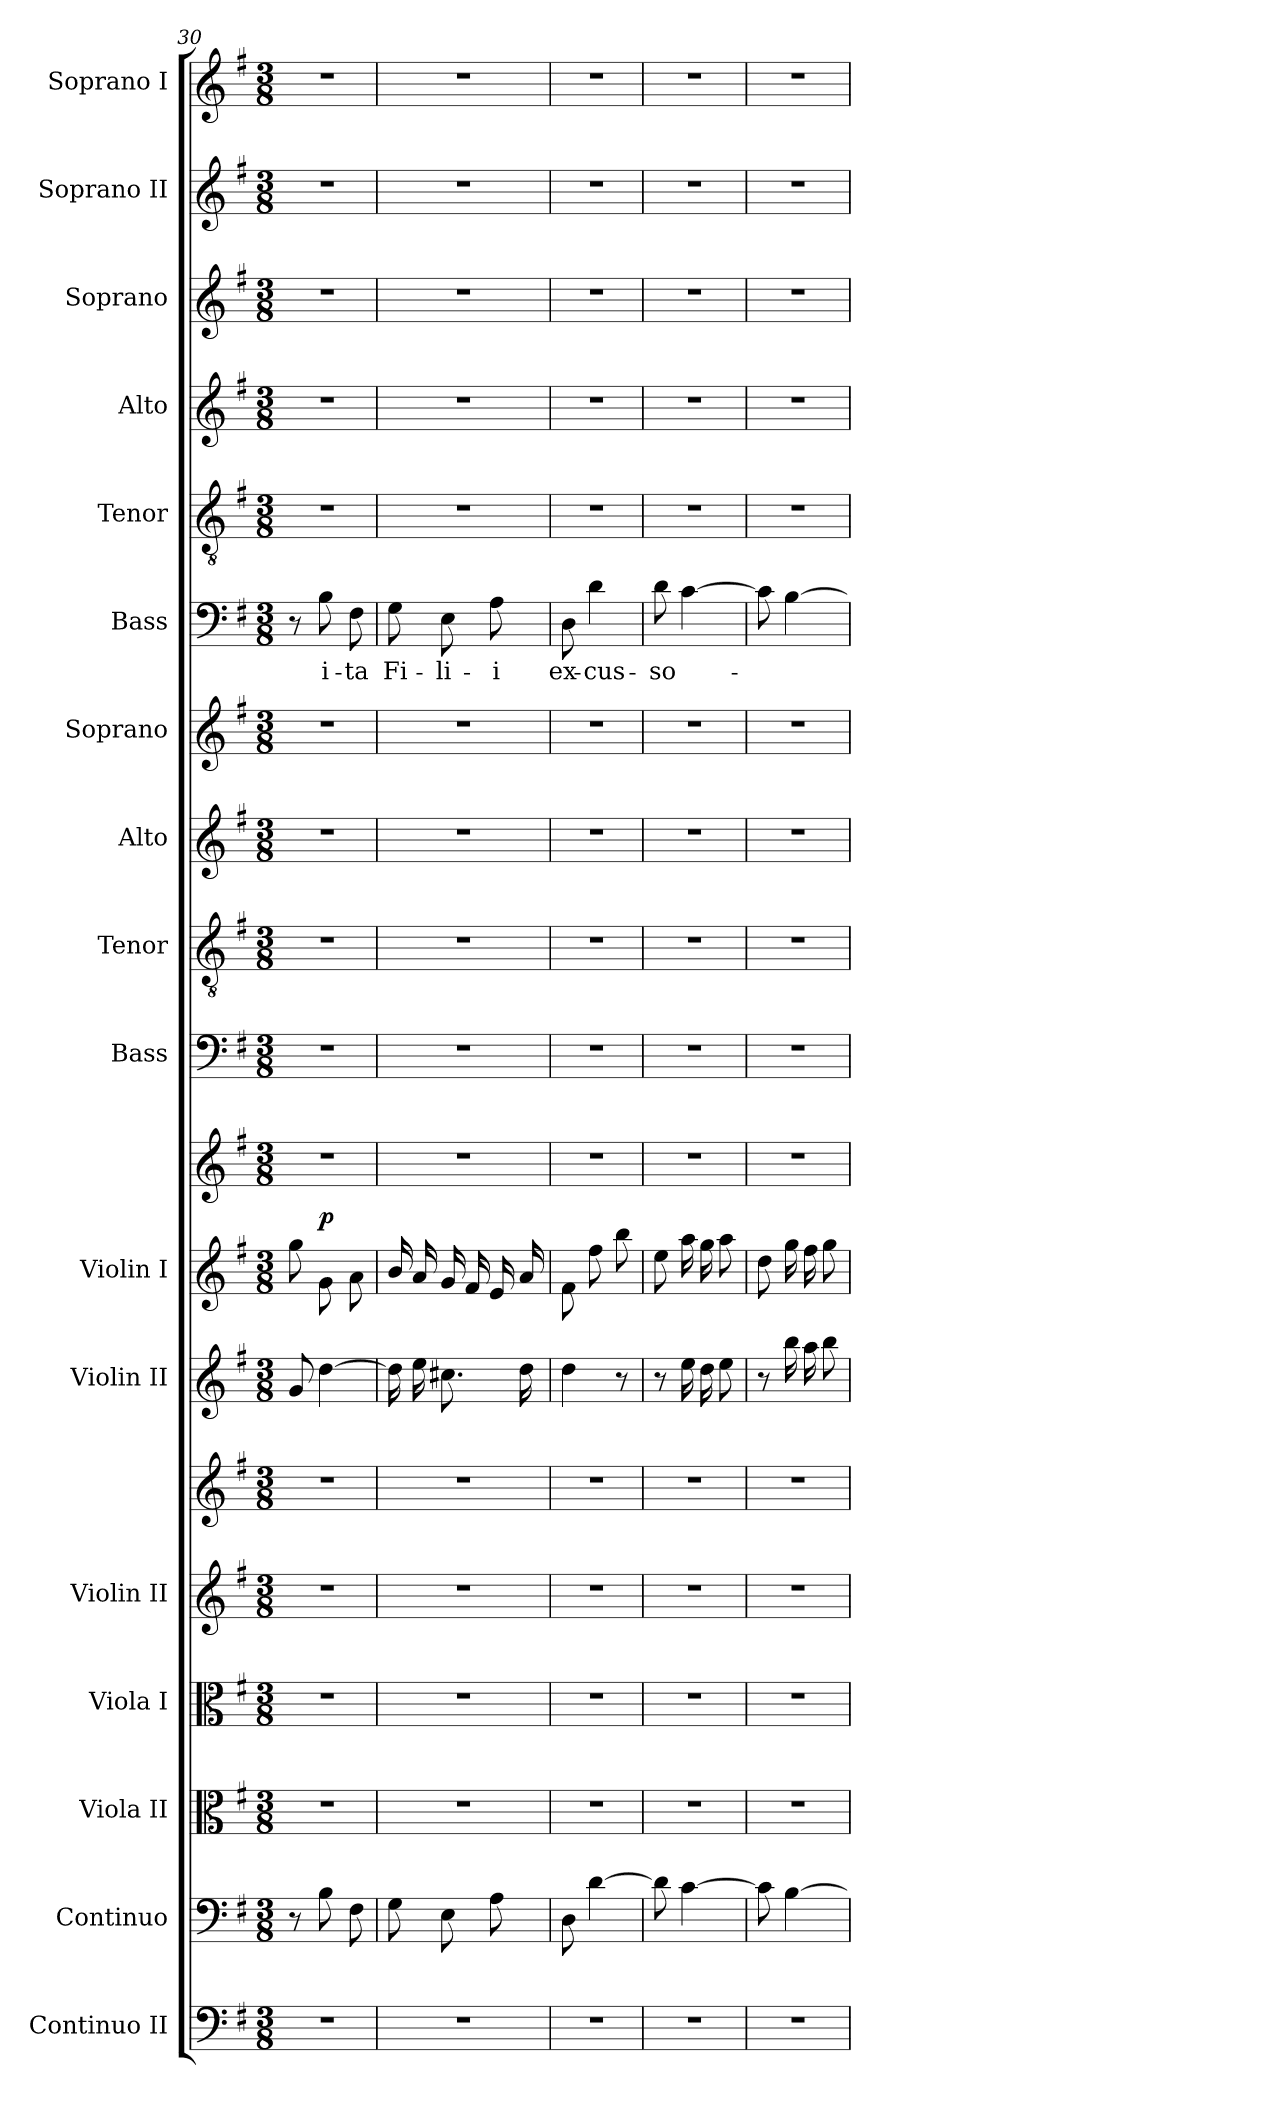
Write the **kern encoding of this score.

**kern	**kern	**kern	**kern	**kern	**kern	**kern	**kern	**kern	**dynam	**kern	**kern	**kern	**kern	**kern	**text	**kern	**kern	**kern	**kern	**kern
*part17	*part16	*part15	*part14	*part13	*part13	*part12	*part11	*part11	*part11	*part10	*part9	*part8	*part7	*part6	*part6	*part5	*part4	*part3	*part2	*part1
*staff19	*staff18	*staff17	*staff16	*staff15	*staff14	*staff13	*staff12	*staff11	*staff11/12	*staff10	*staff9	*staff8	*staff7	*staff6	*staff6	*staff5	*staff4	*staff3	*staff2	*staff1
*I"Continuo II	*I"Continuo	*I"Viola II	*I"Viola I	*I"Violin II	*	*I"Violin II	*I"Violin I	*	*	*I"Bass	*I"Tenor	*I"Alto	*I"Soprano	*I"Bass	*	*I"Tenor	*I"Alto	*I"Soprano	*I"Soprano II	*I"Soprano I
*	*	*I'Vla	*I'Vla	*I'Vln II	*	*I'Vln II	*I'Vln I	*	*	*I'B.	*I'T.	*I'A.	*I'S.	*I'B.	*	*I'T.	*I'A.	*I'S.	*I'S.	*I'S.
*clefF4	*clefF4	*clefC3	*clefC3	*clefG2	*clefG2	*clefG2	*clefG2	*clefG2	*	*clefF4	*clefGv2	*clefG2	*clefG2	*clefF4	*	*clefGv2	*clefG2	*clefG2	*clefG2	*clefG2
*	*	*	*	*	*	*	*	*	*	*	*ITrd7c12	*	*	*	*	*ITrd7c12	*	*	*	*
*k[f#]	*k[f#]	*k[f#]	*k[f#]	*k[f#]	*k[f#]	*k[f#]	*k[f#]	*k[f#]	*	*k[f#]	*k[f#]	*k[f#]	*k[f#]	*k[f#]	*	*k[f#]	*k[f#]	*k[f#]	*k[f#]	*k[f#]
*G:	*G:	*G:	*G:	*G:	*G:	*G:	*G:	*G:	*	*G:	*G:	*G:	*G:	*G:	*	*G:	*G:	*G:	*G:	*G:
*M3/8	*M3/8	*M3/8	*M3/8	*M3/8	*M3/8	*M3/8	*M3/8	*M3/8	*	*M3/8	*M3/8	*M3/8	*M3/8	*M3/8	*	*M3/8	*M3/8	*M3/8	*M3/8	*M3/8
=30	=30	=30	=30	=30	=30	=30	=30	=30	=30	=30	=30	=30	=30	=30	=30	=30	=30	=30	=30	=30
!LO:N:vis=1	!	!LO:N:vis=1	!LO:N:vis=1	!LO:N:vis=1	!LO:N:vis=1	!	!	!LO:N:vis=1	!	!LO:N:vis=1	!LO:N:vis=1	!LO:N:vis=1	!LO:N:vis=1	!	!	!LO:N:vis=1	!LO:N:vis=1	!LO:N:vis=1	!LO:N:vis=1	!LO:N:vis=1
4.r	8r	4.r	4.r	4.r	4.r	8gi/	8ggi\	4.r	.	4.r	4.r	4.r	4.r	8r	.	4.r	4.r	4.r	4.r	4.r
!	!	!	!	!	!	!	!	!	!	!	!	!	!	!	!LO:LY:b:color=#000000	!	!	!	!	!
.	8Bi\	.	.	.	.	[4ddi\	8gi\	.	p	.	.	.	.	8Bi\	i-	.	.	.	.	.
!	!	!	!	!	!	!	!	!	!	!	!	!	!	!	!LO:LY:b:color=#000000	!	!	!	!	!
.	8F#i\	.	.	.	.	.	8ai\	.	.	.	.	.	.	8F#i\	-ta	.	.	.	.	.
=31	=31	=31	=31	=31	=31	=31	=31	=31	=31	=31	=31	=31	=31	=31	=31	=31	=31	=31	=31	=31
!LO:N:vis=1	!	!LO:N:vis=1	!LO:N:vis=1	!LO:N:vis=1	!LO:N:vis=1	!	!	!LO:N:vis=1	!	!LO:N:vis=1	!LO:N:vis=1	!LO:N:vis=1	!LO:N:vis=1	!	!	!	!	!	!	!
!	!	!	!	!	!	!	!	!	!	!	!	!	!	!	!LO:LY:b:color=#000000	!LO:N:vis=1	!LO:N:vis=1	!LO:N:vis=1	!LO:N:vis=1	!LO:N:vis=1
4.r	8Gi\	4.r	4.r	4.r	4.r	16ddi\]	16bi/	4.r	.	4.r	4.r	4.r	4.r	8Gi\	Fi-	4.r	4.r	4.r	4.r	4.r
.	.	.	.	.	.	16eei\	16ai/	.	.	.	.	.	.	.	.	.	.	.	.	.
!	!	!	!	!	!	!	!	!	!	!	!	!	!	!	!LO:LY:b:color=#000000	!	!	!	!	!
.	8Ei\	.	.	.	.	8.cc#Xi\	16gi/	.	.	.	.	.	.	8Ei\	-li-	.	.	.	.	.
.	.	.	.	.	.	.	16f#i/	.	.	.	.	.	.	.	.	.	.	.	.	.
!	!	!	!	!	!	!	!	!	!	!	!	!	!	!	!LO:LY:b:color=#000000	!	!	!	!	!
.	8Ai\	.	.	.	.	.	16ei/	.	.	.	.	.	.	8Ai\	-i	.	.	.	.	.
.	.	.	.	.	.	16ddi\	16ai/	.	.	.	.	.	.	.	.	.	.	.	.	.
=32	=32	=32	=32	=32	=32	=32	=32	=32	=32	=32	=32	=32	=32	=32	=32	=32	=32	=32	=32	=32
!LO:N:vis=1	!	!LO:N:vis=1	!LO:N:vis=1	!LO:N:vis=1	!LO:N:vis=1	!	!	!LO:N:vis=1	!	!LO:N:vis=1	!LO:N:vis=1	!LO:N:vis=1	!LO:N:vis=1	!	!	!	!	!	!	!
!	!	!	!	!	!	!	!	!	!	!	!	!	!	!	!LO:LY:b:color=#000000	!LO:N:vis=1	!LO:N:vis=1	!LO:N:vis=1	!LO:N:vis=1	!LO:N:vis=1
4.r	8Di\	4.r	4.r	4.r	4.r	4ddi\	8f#i\	4.r	.	4.r	4.r	4.r	4.r	8Di\	ex-	4.r	4.r	4.r	4.r	4.r
!	!	!	!	!	!	!	!	!	!	!	!	!	!	!	!LO:LY:b:color=#000000	!	!	!	!	!
.	[4di\	.	.	.	.	.	8ff#i\	.	.	.	.	.	.	4di\	-cus-	.	.	.	.	.
.	.	.	.	.	.	8r	8bbi\	.	.	.	.	.	.	.	.	.	.	.	.	.
=33	=33	=33	=33	=33	=33	=33	=33	=33	=33	=33	=33	=33	=33	=33	=33	=33	=33	=33	=33	=33
!LO:N:vis=1	!	!LO:N:vis=1	!LO:N:vis=1	!LO:N:vis=1	!LO:N:vis=1	!	!	!LO:N:vis=1	!	!LO:N:vis=1	!LO:N:vis=1	!LO:N:vis=1	!LO:N:vis=1	!	!	!	!	!	!	!
!	!	!	!	!	!	!	!	!	!	!	!	!	!	!	!LO:LY:b:color=#000000	!LO:N:vis=1	!LO:N:vis=1	!LO:N:vis=1	!LO:N:vis=1	!LO:N:vis=1
4.r	8di\]	4.r	4.r	4.r	4.r	8r	8eei\	4.r	.	4.r	4.r	4.r	4.r	8di\	-so-	4.r	4.r	4.r	4.r	4.r
.	[4ci\	.	.	.	.	16eei\	16aai\	.	.	.	.	.	.	[4ci\	.	.	.	.	.	.
.	.	.	.	.	.	16ddi\	16ggi\	.	.	.	.	.	.	.	.	.	.	.	.	.
.	.	.	.	.	.	8eei\	8aai\	.	.	.	.	.	.	.	.	.	.	.	.	.
=34	=34	=34	=34	=34	=34	=34	=34	=34	=34	=34	=34	=34	=34	=34	=34	=34	=34	=34	=34	=34
!LO:N:vis=1	!	!LO:N:vis=1	!LO:N:vis=1	!LO:N:vis=1	!LO:N:vis=1	!	!	!LO:N:vis=1	!	!LO:N:vis=1	!LO:N:vis=1	!LO:N:vis=1	!LO:N:vis=1	!	!	!LO:N:vis=1	!LO:N:vis=1	!LO:N:vis=1	!LO:N:vis=1	!LO:N:vis=1
4.r	8ci\]	4.r	4.r	4.r	4.r	8r	8ddi\	4.r	.	4.r	4.r	4.r	4.r	8ci\]	.	4.r	4.r	4.r	4.r	4.r
.	[4Bi\	.	.	.	.	16bbi\	16ggi\	.	.	.	.	.	.	[4Bi\	.	.	.	.	.	.
.	.	.	.	.	.	16aai\	16ff#i\	.	.	.	.	.	.	.	.	.	.	.	.	.
.	.	.	.	.	.	8bbi\	8ggi\	.	.	.	.	.	.	.	.	.	.	.	.	.
=	=	=	=	=	=	=	=	=	=	=	=	=	=	=	=	=	=	=	=	=
*-	*-	*-	*-	*-	*-	*-	*-	*-	*-	*-	*-	*-	*-	*-	*-	*-	*-	*-	*-	*-
